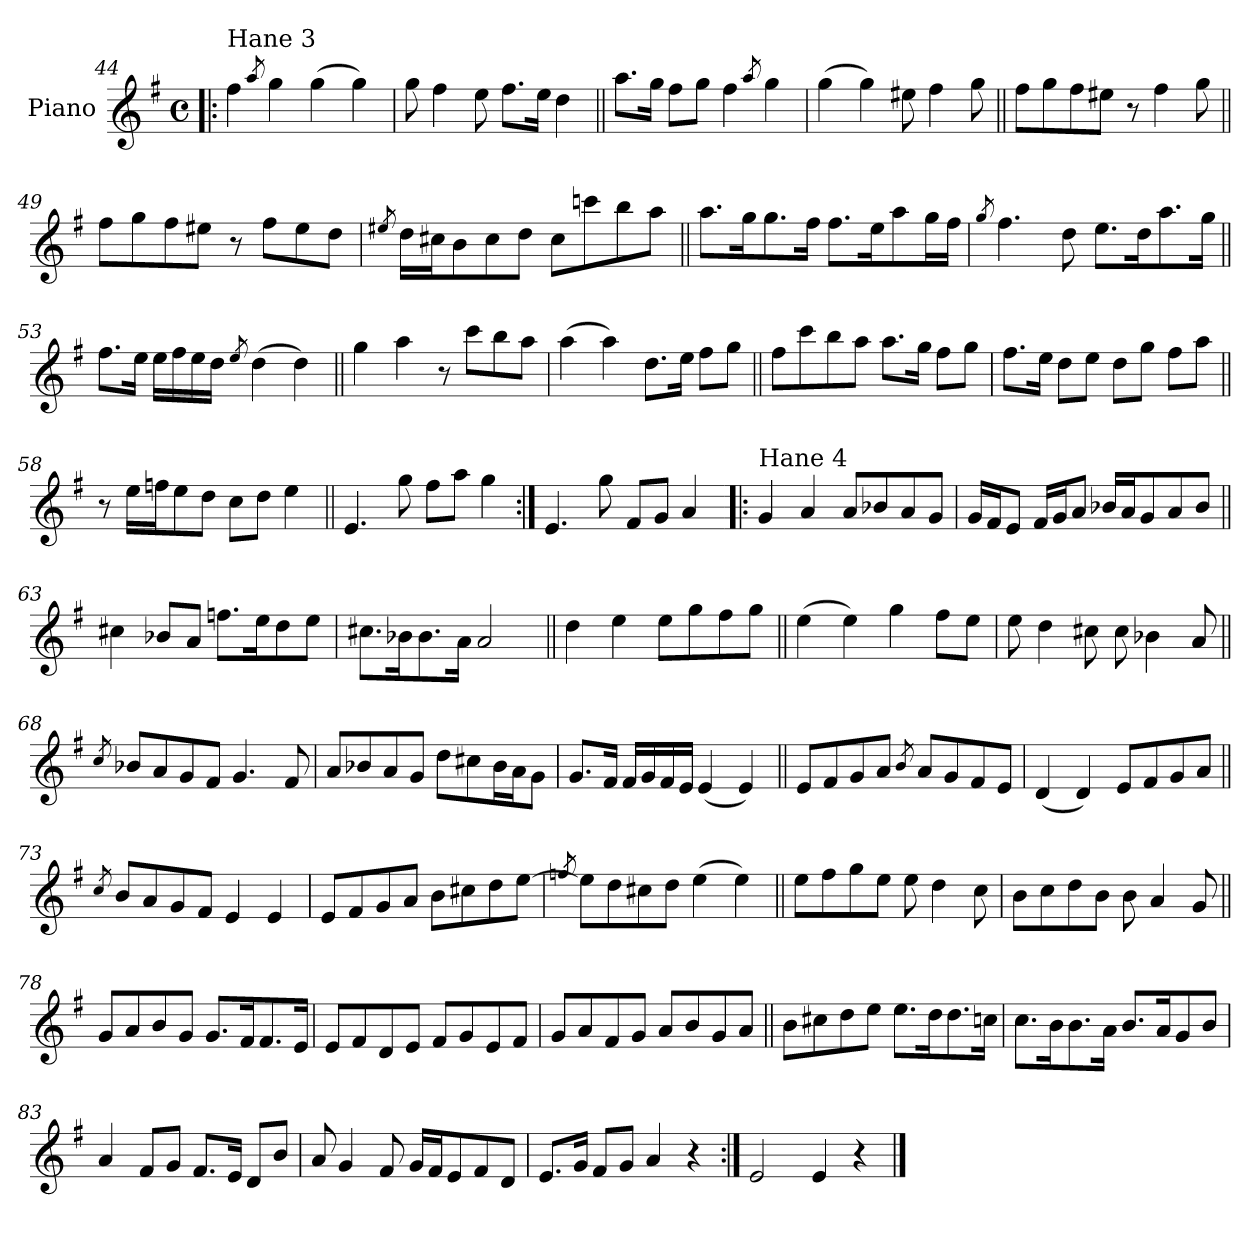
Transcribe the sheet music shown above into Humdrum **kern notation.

**kern
*part1
*staff1
*I"Piano
*I'Pno.
*clefG2
*k[f#]
*M4/4
*met(c)
=44!|:
!LO:TX:a:t=Hane 3
4ff#\
8qaa/
4gg\
(>4gg\
4gg\)
=45
8gg\
4ff#\
8ee\
8.ff#\L
16ee\Jk
4dd\
=46||
8.aa\L
16gg\Jk
8ff#\L
8gg\J
4ff#\
8qaa/
4gg\
=47
(>4gg\
4gg\)
8ee#X\
4ff#\
8gg\
!!LO:LB:g=z
=48||
8ff#\L
8gg\
8ff#\
8ee#X\J
8r
4ff#\
8gg\
=49||
8ff#\L
8gg\
8ff#\
8ee#X\J
8r
8ff#\L
8ee#\
8dd\J
=50
8qee#X/
16dd\LL
16cc#X\J
8b\
8cc#\
8dd\J
8cc#\L
8cccn\
8bb\
8aa\J
=51||
8.aa\L
16gg\K
8.gg\
16ff#\Jk
8.ff#\L
16ee\K
8aa\
16gg\L
16ff#\JJ
!!LO:PB:g=z
=52
8qgg/
4.ff#\
8dd\
8.ee\L
16dd\K
8.aa\
16gg\Jk
=53||
8.ff#\L
16ee\Jk
16ee\LL
16ff#\
16ee\
16dd\JJ
8qee/
(>4dd\
4dd\)
=54||
4gg\
4aa\
8r
8ccc\L
8bb\
8aa\J
=55
(>4aa\
4aa\)
8.dd\L
16ee\Jk
8ff#\L
8gg\J
=56||
8ff#\L
8ccc\
8bb\
8aa\J
8.aa\L
16gg\Jk
8ff#\L
8gg\J
!!LO:LB:g=z
=57
8.ff#\L
16ee\Jk
8dd\L
8ee\J
8dd\L
8gg\J
8ff#\L
8aa\J
=58||
8r
16ee\LL
16ffn\J
8ee\
8dd\J
8cc\L
8dd\J
4ee\
=59||
4.e/
8gg\
8ff#\L
8aa\J
4gg\
=60:|!
4.e/
8gg\
8f#/L
8g/J
4a/
=61!|:
!LO:TX:a:t=Hane 4
4g/
4a/
8a/L
8b-X/
8a/
8g/J
!!LO:LB:g=z
=62
16g/LL
16f#/J
8e/J
16f#/LL
16g/J
8a/J
16b-X/LL
16a/J
8g/
8a/
8b-/J
=63||
4cc#X\
8b-X/L
8a/J
8.ffn\L
16ee\K
8dd\
8ee\J
=64
8.cc#X\L
16b-X\K
8.b-\
16a\Jk
2a/
=65||
4dd\
4ee\
8ee\L
8gg\
8ff#\
8gg\J
=66||
(>4ee\
4ee\)
4gg\
8ff#\L
8ee\J
!!LO:LB:g=z
=67
8ee\
4dd\
8cc#X\
8cc#\
4b-X\
8a/
=68||
8qcc/
8b-X/L
8a/
8g/
8f#/J
4.g/
8f#/
=69
8a/L
8b-X/
8a/
8g/J
8dd\L
8cc#X\
16b-\L
16a\J
8g\J
=70
8.g/L
16f#/Jk
16f#/LL
16g/
16f#/
16e/JJ
(<4e/
4e/)
!!LO:LB:g=z
=71||
8e/L
8f#/
8g/
8a/J
8qb/
8a/L
8g/
8f#/
8e/J
=72
(<4d/
4d/)
8e/L
8f#/
8g/
8a/J
=73||
8qcc/
8b/L
8a/
8g/
8f#/J
4e/
4e/
=74
8e/L
8f#/
8g/
8a/J
8b\L
8cc#X\
8dd\
[8ee\J
=75
8qffn/
8ee\L]
8dd\
8cc#X\
8dd\J
(>4ee\
4ee\)
!!LO:LB:g=z
=76||
8ee\L
8ff#\
8gg\
8ee\J
8ee\
4dd\
8cc\
=77
8b\L
8cc\
8dd\
8b\J
8b\
4a/
8g/
=78||
8g/L
8a/
8b/
8g/J
8.g/L
16f#/K
8.f#/
16e/Jk
=79
8e/L
8f#/
8d/
8e/J
8f#/L
8g/
8e/
8f#/J
=80
8g/L
8a/
8f#/
8g/J
8a/L
8b/
8g/
8a/J
!!LO:LB:g=z
=81||
8b\L
8cc#X\
8dd\
8ee\J
8.ee\L
16dd\K
8.dd\
16ccn\Jk
=82
8.cc\L
16b\K
8.b\
16a\Jk
8.b/L
16a/K
8g/
8b/J
=83
4a/
8f#/L
8g/J
8.f#/L
16e/Jk
8d/L
8b/J
=84
8a/
4g/
8f#/
16g/LL
16f#/J
8e/
8f#/
8d/J
!!LO:LB:g=z
=85
8.e/L
16g/Jk
8f#/L
8g/J
4a/
4r
=86:|!
2e/
4e/
4r
==
*-
